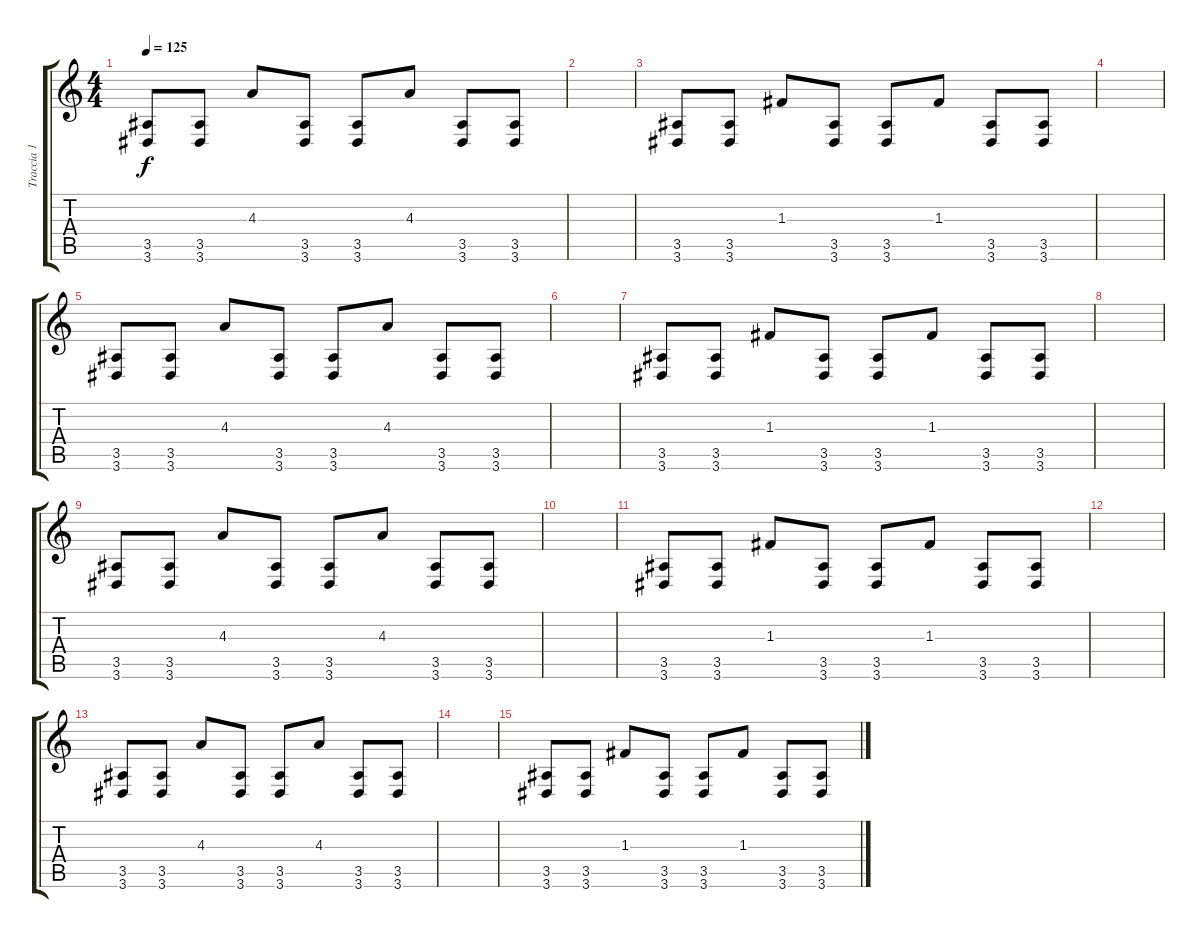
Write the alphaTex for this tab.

\track ("Traccia 1" "Traccia 1") {instrument overdrivenguitar}
\staff {score tabs}
\tuning (D4 A3 F3 C3 G2 C2) {hide}
\ts (4 4)
\tempo 125
\clef g2
\ks c
(3.5 3.6).8{dy f} (3.5 3.6).8 4.3.8 (3.5 3.6).8 (3.5 3.6).8 4.3.8 (3.5 3.6).8 (3.5 3.6).8 |
|
(3.5 3.6).8 (3.5 3.6).8 1.3.8 (3.5 3.6).8 (3.5 3.6).8 1.3.8 (3.5 3.6).8 (3.5 3.6).8 |
|
(3.5 3.6).8 (3.5 3.6).8 4.3.8 (3.5 3.6).8 (3.5 3.6).8 4.3.8 (3.5 3.6).8 (3.5 3.6).8 |
|
(3.5 3.6).8 (3.5 3.6).8 1.3.8 (3.5 3.6).8 (3.5 3.6).8 1.3.8 (3.5 3.6).8 (3.5 3.6).8 |
|
(3.5 3.6).8 (3.5 3.6).8 4.3.8 (3.5 3.6).8 (3.5 3.6).8 4.3.8 (3.5 3.6).8 (3.5 3.6).8 |
|
(3.5 3.6).8 (3.5 3.6).8 1.3.8 (3.5 3.6).8 (3.5 3.6).8 1.3.8 (3.5 3.6).8 (3.5 3.6).8 |
|
(3.5 3.6).8 (3.5 3.6).8 4.3.8 (3.5 3.6).8 (3.5 3.6).8 4.3.8 (3.5 3.6).8 (3.5 3.6).8 |
|
(3.5 3.6).8 (3.5 3.6).8 1.3.8 (3.5 3.6).8 (3.5 3.6).8 1.3.8 (3.5 3.6).8 (3.5 3.6).8
